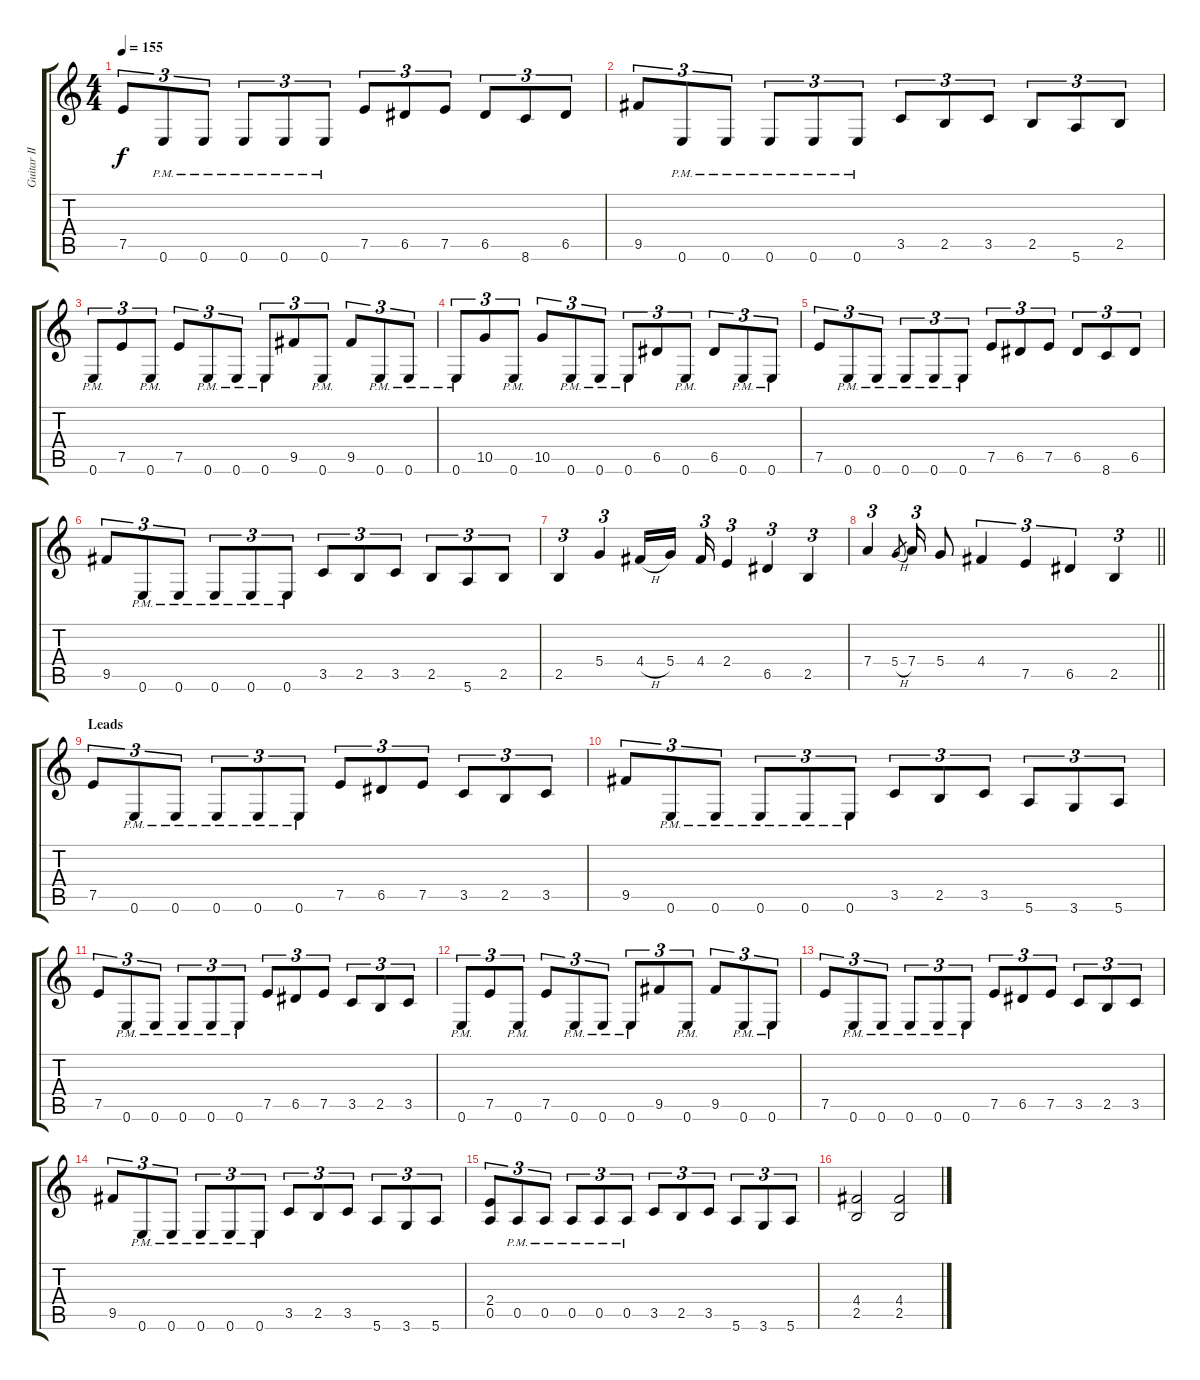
\track ("Guitar II" "Guitar II") {instrument overdrivenguitar}
\staff {score tabs}
\tuning (E4 B3 G3 D3 A2 E2) {hide}
\ts (4 4)
\tempo 155
\clef g2
\ks c
7.5.8{tu (3 2) dy f} 0.6{pm}.8{tu (3 2)} 0.6{pm}.8{tu (3 2)} 0.6{pm}.8{tu (3 2)} 0.6{pm}.8{tu (3 2)} 0.6{pm}.8{tu (3 2)} 7.5.8{tu (3 2)} 6.5.8{tu (3 2)} 7.5.8{tu (3 2)} 6.5.8{tu (3 2)} 8.6.8{tu (3 2)} 6.5.8{tu (3 2)} |
9.5.8{tu (3 2)} 0.6{pm}.8{tu (3 2)} 0.6{pm}.8{tu (3 2)} 0.6{pm}.8{tu (3 2)} 0.6{pm}.8{tu (3 2)} 0.6{pm}.8{tu (3 2)} 3.5.8{tu (3 2)} 2.5.8{tu (3 2)} 3.5.8{tu (3 2)} 2.5.8{tu (3 2)} 5.6.8{tu (3 2)} 2.5.8{tu (3 2)} |
0.6{pm}.8{tu (3 2)} 7.5.8{tu (3 2)} 0.6{pm}.8{tu (3 2)} 7.5.8{tu (3 2)} 0.6{pm}.8{tu (3 2)} 0.6{pm}.8{tu (3 2)} 0.6{pm}.8{tu (3 2)} 9.5.8{tu (3 2)} 0.6{pm}.8{tu (3 2)} 9.5.8{tu (3 2)} 0.6{pm}.8{tu (3 2)} 0.6{pm}.8{tu (3 2)} |
0.6{pm}.8{tu (3 2)} 10.5.8{tu (3 2)} 0.6{pm}.8{tu (3 2)} 10.5.8{tu (3 2)} 0.6{pm}.8{tu (3 2)} 0.6{pm}.8{tu (3 2)} 0.6{pm}.8{tu (3 2)} 6.5.8{tu (3 2)} 0.6{pm}.8{tu (3 2)} 6.5.8{tu (3 2)} 0.6{pm}.8{tu (3 2)} 0.6{pm}.8{tu (3 2)} |
7.5.8{tu (3 2)} 0.6{pm}.8{tu (3 2)} 0.6{pm}.8{tu (3 2)} 0.6{pm}.8{tu (3 2)} 0.6{pm}.8{tu (3 2)} 0.6{pm}.8{tu (3 2)} 7.5.8{tu (3 2)} 6.5.8{tu (3 2)} 7.5.8{tu (3 2)} 6.5.8{tu (3 2)} 8.6.8{tu (3 2)} 6.5.8{tu (3 2)} |
9.5.8{tu (3 2)} 0.6{pm}.8{tu (3 2)} 0.6{pm}.8{tu (3 2)} 0.6{pm}.8{tu (3 2)} 0.6{pm}.8{tu (3 2)} 0.6{pm}.8{tu (3 2)} 3.5.8{tu (3 2)} 2.5.8{tu (3 2)} 3.5.8{tu (3 2)} 2.5.8{tu (3 2)} 5.6.8{tu (3 2)} 2.5.8{tu (3 2)} |
2.5.4{tu (3 2)} 5.4.4{tu (3 2)} 4.4{h}.16 5.4.16{beam splitsecondary} 4.4.16{tu (3 2)} 2.4.4{tu (3 2)} 6.5.4{tu (3 2)} 2.5.4{tu (3 2)} |
\barLineRight lightlight
7.4.4{tu (3 2)} 5.4{h}.8{gr} 7.4.16{tu (3 2)} 5.4.8 4.4.4{tu (3 2)} 7.5.4{tu (3 2)} 6.5.4{tu (3 2)} 2.5.4{tu (3 2)} |
\section ("" "Leads")
7.5.8{tu (3 2)} 0.6{pm}.8{tu (3 2)} 0.6{pm}.8{tu (3 2)} 0.6{pm}.8{tu (3 2)} 0.6{pm}.8{tu (3 2)} 0.6{pm}.8{tu (3 2)} 7.5.8{tu (3 2)} 6.5.8{tu (3 2)} 7.5.8{tu (3 2)} 3.5.8{tu (3 2)} 2.5.8{tu (3 2)} 3.5.8{tu (3 2)} |
9.5.8{tu (3 2)} 0.6{pm}.8{tu (3 2)} 0.6{pm}.8{tu (3 2)} 0.6{pm}.8{tu (3 2)} 0.6{pm}.8{tu (3 2)} 0.6{pm}.8{tu (3 2)} 3.5.8{tu (3 2)} 2.5.8{tu (3 2)} 3.5.8{tu (3 2)} 5.6.8{tu (3 2)} 3.6.8{tu (3 2)} 5.6.8{tu (3 2)} |
7.5.8{tu (3 2)} 0.6{pm}.8{tu (3 2)} 0.6{pm}.8{tu (3 2)} 0.6{pm}.8{tu (3 2)} 0.6{pm}.8{tu (3 2)} 0.6{pm}.8{tu (3 2)} 7.5.8{tu (3 2)} 6.5.8{tu (3 2)} 7.5.8{tu (3 2)} 3.5.8{tu (3 2)} 2.5.8{tu (3 2)} 3.5.8{tu (3 2)} |
0.6{pm}.8{tu (3 2)} 7.5.8{tu (3 2)} 0.6{pm}.8{tu (3 2)} 7.5.8{tu (3 2)} 0.6{pm}.8{tu (3 2)} 0.6{pm}.8{tu (3 2)} 0.6{pm}.8{tu (3 2)} 9.5.8{tu (3 2)} 0.6{pm}.8{tu (3 2)} 9.5.8{tu (3 2)} 0.6{pm}.8{tu (3 2)} 0.6{pm}.8{tu (3 2)} |
7.5.8{tu (3 2)} 0.6{pm}.8{tu (3 2)} 0.6{pm}.8{tu (3 2)} 0.6{pm}.8{tu (3 2)} 0.6{pm}.8{tu (3 2)} 0.6{pm}.8{tu (3 2)} 7.5.8{tu (3 2)} 6.5.8{tu (3 2)} 7.5.8{tu (3 2)} 3.5.8{tu (3 2)} 2.5.8{tu (3 2)} 3.5.8{tu (3 2)} |
9.5.8{tu (3 2)} 0.6{pm}.8{tu (3 2)} 0.6{pm}.8{tu (3 2)} 0.6{pm}.8{tu (3 2)} 0.6{pm}.8{tu (3 2)} 0.6{pm}.8{tu (3 2)} 3.5.8{tu (3 2)} 2.5.8{tu (3 2)} 3.5.8{tu (3 2)} 5.6.8{tu (3 2)} 3.6.8{tu (3 2)} 5.6.8{tu (3 2)} |
(2.4 0.5).8{tu (3 2)} 0.5{pm}.8{tu (3 2)} 0.5{pm}.8{tu (3 2)} 0.5{pm}.8{tu (3 2)} 0.5{pm}.8{tu (3 2)} 0.5{pm}.8{tu (3 2)} 3.5.8{tu (3 2)} 2.5.8{tu (3 2)} 3.5.8{tu (3 2)} 5.6.8{tu (3 2)} 3.6.8{tu (3 2)} 5.6.8{tu (3 2)} |
(4.4 2.5).2 (4.4 2.5).2
